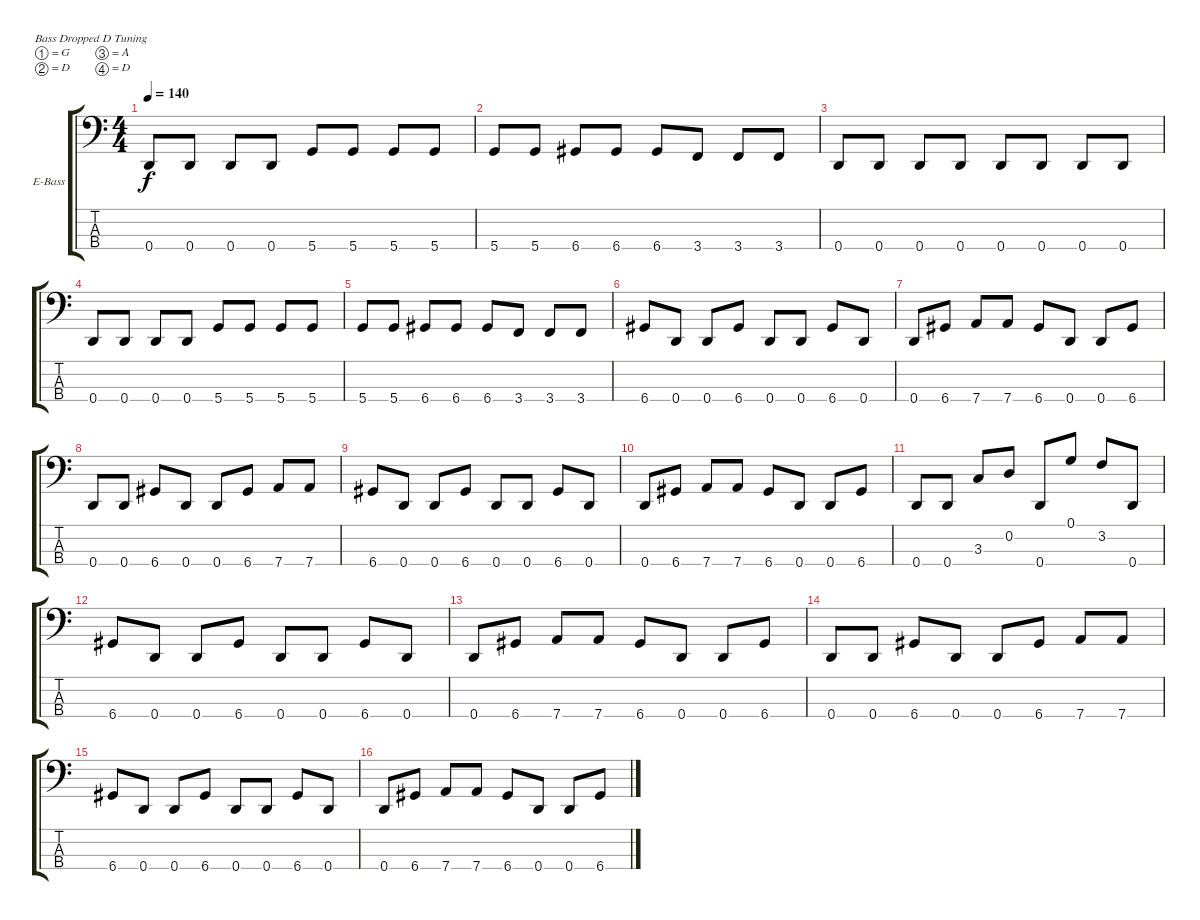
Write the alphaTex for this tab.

\bracketExtendMode groupsimilarinstruments
\firstSystemTrackNameOrientation horizontal
\otherSystemsTrackNameOrientation horizontal
\track ("Bass guitar (Oliver)" "E-Bass") {instrument electricbassfinger}
\staff {score tabs}
\tuning (G2 D2 A1 D1)
\ts (4 4)
\tempo 140
\clef f4
\ks c
0.4.8{dy f} 0.4.8 0.4.8 0.4.8 5.4.8 5.4.8 5.4.8 5.4.8 |
5.4.8 5.4.8 6.4.8 6.4.8 6.4.8 3.4.8 3.4.8 3.4.8 |
0.4.8 0.4.8 0.4.8 0.4.8 0.4.8 0.4.8 0.4.8 0.4.8 |
0.4.8 0.4.8 0.4.8 0.4.8 5.4.8 5.4.8 5.4.8 5.4.8 |
5.4.8 5.4.8 6.4.8 6.4.8 6.4.8 3.4.8 3.4.8 3.4.8 |
6.4.8 0.4.8 0.4.8 6.4.8 0.4.8 0.4.8 6.4.8 0.4.8 |
0.4.8 6.4.8 7.4.8 7.4.8 6.4.8 0.4.8 0.4.8 6.4.8 |
0.4.8 0.4.8 6.4.8 0.4.8 0.4.8 6.4.8 7.4.8 7.4.8 |
6.4.8 0.4.8 0.4.8 6.4.8 0.4.8 0.4.8 6.4.8 0.4.8 |
0.4.8 6.4.8 7.4.8 7.4.8 6.4.8 0.4.8 0.4.8 6.4.8 |
0.4.8 0.4.8 3.3.8 0.2.8 0.4.8 0.1.8 3.2.8 0.4.8 |
6.4.8 0.4.8 0.4.8 6.4.8 0.4.8 0.4.8 6.4.8 0.4.8 |
0.4.8 6.4.8 7.4.8 7.4.8 6.4.8 0.4.8 0.4.8 6.4.8 |
0.4.8 0.4.8 6.4.8 0.4.8 0.4.8 6.4.8 7.4.8 7.4.8 |
6.4.8 0.4.8 0.4.8 6.4.8 0.4.8 0.4.8 6.4.8 0.4.8 |
0.4.8 6.4.8 7.4.8 7.4.8 6.4.8 0.4.8 0.4.8 6.4.8
